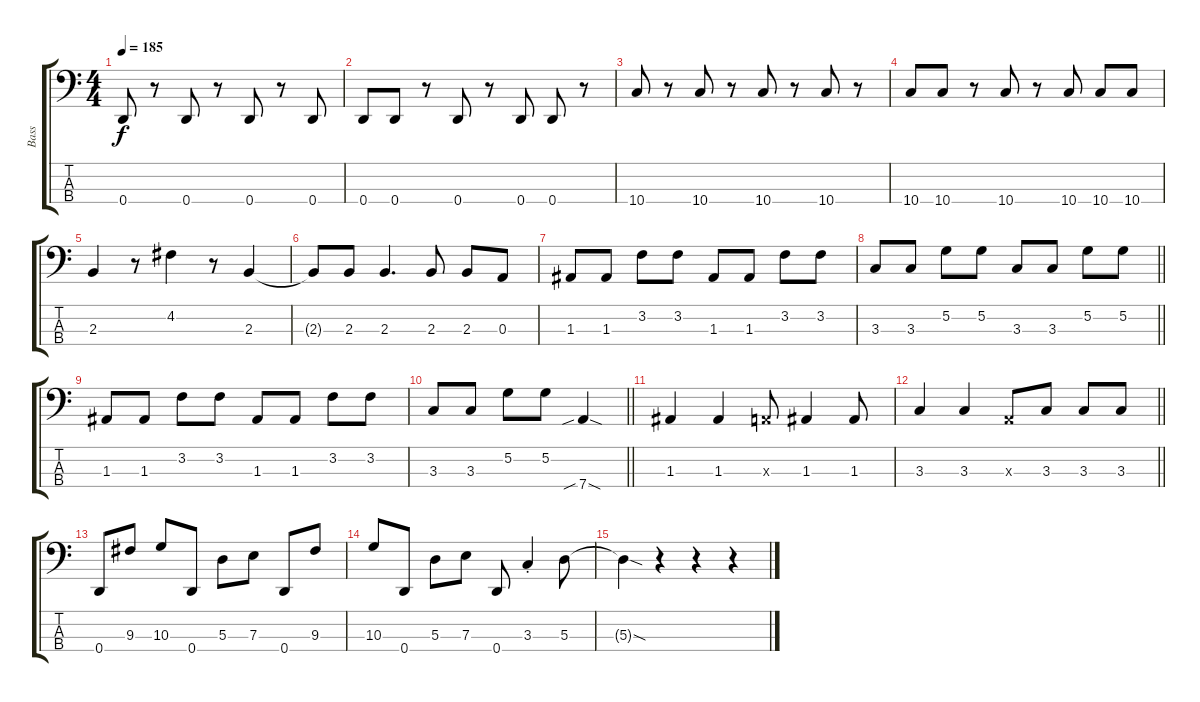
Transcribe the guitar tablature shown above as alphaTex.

\track ("Bass" "Bass") {instrument electricbassfinger}
\staff {score tabs}
\tuning (G2 D2 A1 D1) {hide}
\ts (4 4)
\tempo 185
\clef f4
\ks c
0.4.8{dy f} r.8 0.4.8 r.8 0.4.8 r.8 0.4.8 |
0.4.8 0.4.8 r.8 0.4.8 r.8 0.4.8 0.4.8 r.8 |
10.4.8 r.8 10.4.8 r.8 10.4.8 r.8 10.4.8 r.8 |
10.4.8 10.4.8 r.8 10.4.8 r.8 10.4.8 10.4.8 10.4.8 |
2.3.4 r.8 4.2.4 r.8 2.3.4 |
2.3{t}.8 2.3.8 2.3.4{d} 2.3.8 2.3.8 0.3.8 |
1.3.8 1.3.8 3.2.8 3.2.8 1.3.8 1.3.8 3.2.8 3.2.8 |
\barLineRight lightlight
3.3.8 3.3.8 5.2.8 5.2.8 3.3.8 3.3.8 5.2.8 5.2.8 |
1.3.8 1.3.8 3.2.8 3.2.8 1.3.8 1.3.8 3.2.8 3.2.8 |
\barLineRight lightlight
3.3.8 3.3.8 5.2.8 5.2.8 7.4{sib sod}.4 |
1.3.4 1.3.4 0.3{x}.8 1.3.4 1.3.8 |
\barLineRight lightlight
3.3.4 3.3.4 0.3{x}.8 3.3.8 3.3.8 3.3.8 |
0.4.8 9.3.8 10.3.8 0.4.8 5.3.8 7.3.8 0.4.8 9.3.8 |
10.3.8 0.4.8 5.3.8 7.3.8 0.4.8 3.3{st}.4 5.3.8 |
5.3{sod t}.4 r.4 r.4 r.4
